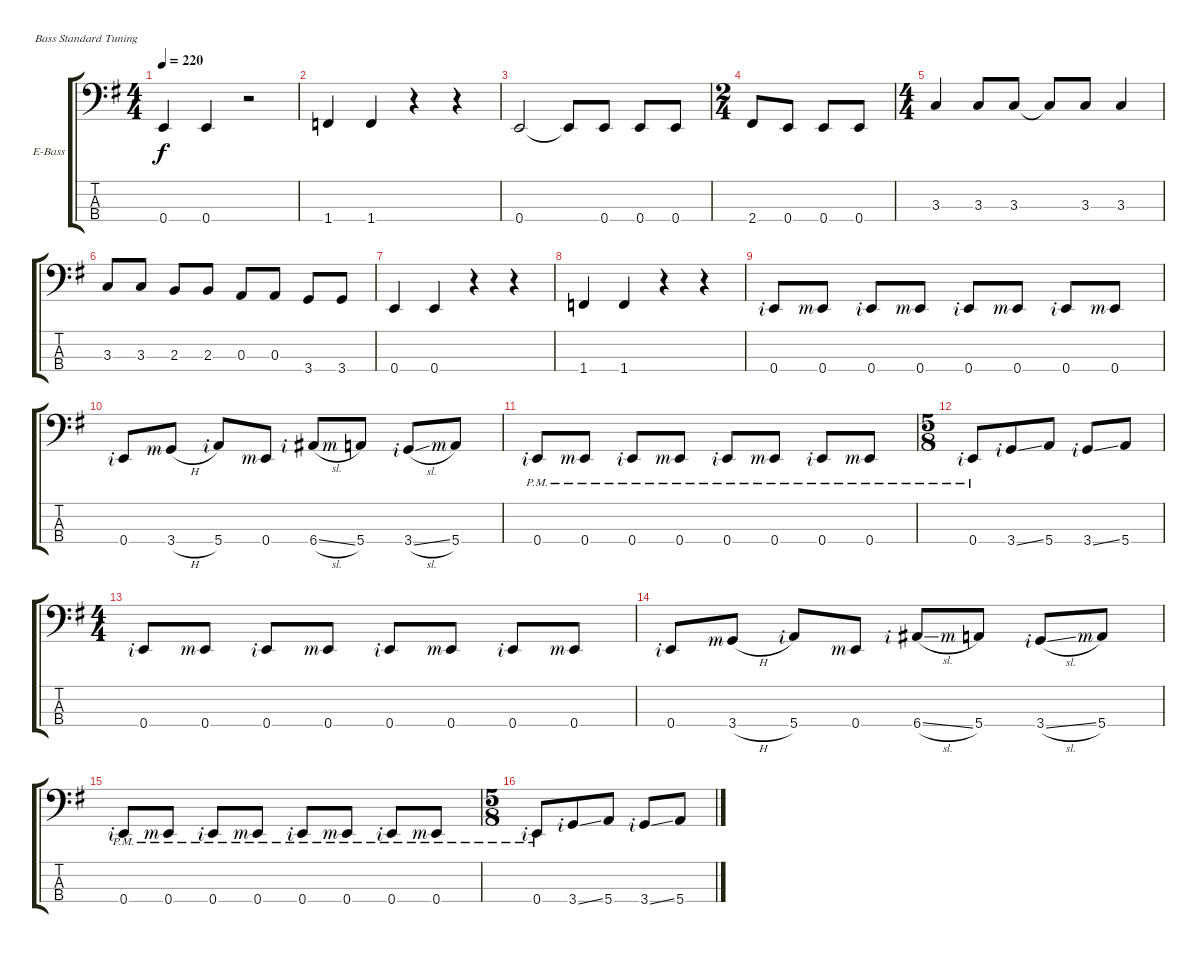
\defaultSystemsLayout 4
\bracketExtendMode groupsimilarinstruments
\firstSystemTrackNameOrientation horizontal
\otherSystemsTrackNameOrientation horizontal
\chordDiagramsInScore
\track ("Cliff B." "E-Bass") {instrument electricbassfinger}
\staff {score tabs}
\tuning (G2 D2 A1 E1)
\ts (4 4)
\tempo 220
\clef f4
\ks g
0.4.4{dy f} 0.4.4 r.2 |
1.4.4 1.4.4 r.4 r.4 |
0.4.2 0.4{t}.8 0.4.8 0.4.8 0.4.8 |
\ts (2 4)
2.4.8 0.4.8 0.4.8 0.4.8 |
\ts (4 4)
3.3.4 3.3.8 3.3.8 3.3{t}.8 3.3.8 3.3.4 |
3.3.8 3.3.8 2.3.8 2.3.8 0.3.8 0.3.8 3.4.8 3.4.8 |
0.4.4 0.4.4 r.4 r.4 |
1.4.4 1.4.4 r.4 r.4 |
0.4{rf 2}.8 0.4{rf 3}.8 0.4{rf 2}.8 0.4{rf 3}.8 0.4{rf 2}.8 0.4{rf 3}.8 0.4{rf 2}.8 0.4{rf 3}.8 |
0.4{rf 2}.8 3.4{h rf 3}.8 5.4{rf 2}.8 0.4{rf 3}.8 6.4{sl rf 2}.8 5.4{rf 3}.8 3.4{sl rf 2}.8 5.4{rf 3}.8 |
0.4{pm rf 2}.8 0.4{pm rf 3}.8 0.4{pm rf 2}.8 0.4{pm rf 3}.8 0.4{pm rf 2}.8 0.4{pm rf 3}.8 0.4{pm rf 2}.8 0.4{pm rf 3}.8 |
\ts (5 8)
0.4{pm rf 2}.8 3.4{ss rf 2}.8 5.4.8 3.4{ss rf 2}.8 5.4.8 |
\ts (4 4)
0.4{rf 2}.8 0.4{rf 3}.8 0.4{rf 2}.8 0.4{rf 3}.8 0.4{rf 2}.8 0.4{rf 3}.8 0.4{rf 2}.8 0.4{rf 3}.8 |
0.4{rf 2}.8 3.4{h rf 3}.8 5.4{rf 2}.8 0.4{rf 3}.8 6.4{sl rf 2}.8 5.4{rf 3}.8 3.4{sl rf 2}.8 5.4{rf 3}.8 |
0.4{pm rf 2}.8 0.4{pm rf 3}.8 0.4{pm rf 2}.8 0.4{pm rf 3}.8 0.4{pm rf 2}.8 0.4{pm rf 3}.8 0.4{pm rf 2}.8 0.4{pm rf 3}.8 |
\ts (5 8)
0.4{pm rf 2}.8 3.4{ss rf 2}.8 5.4.8 3.4{ss rf 2}.8 5.4.8
